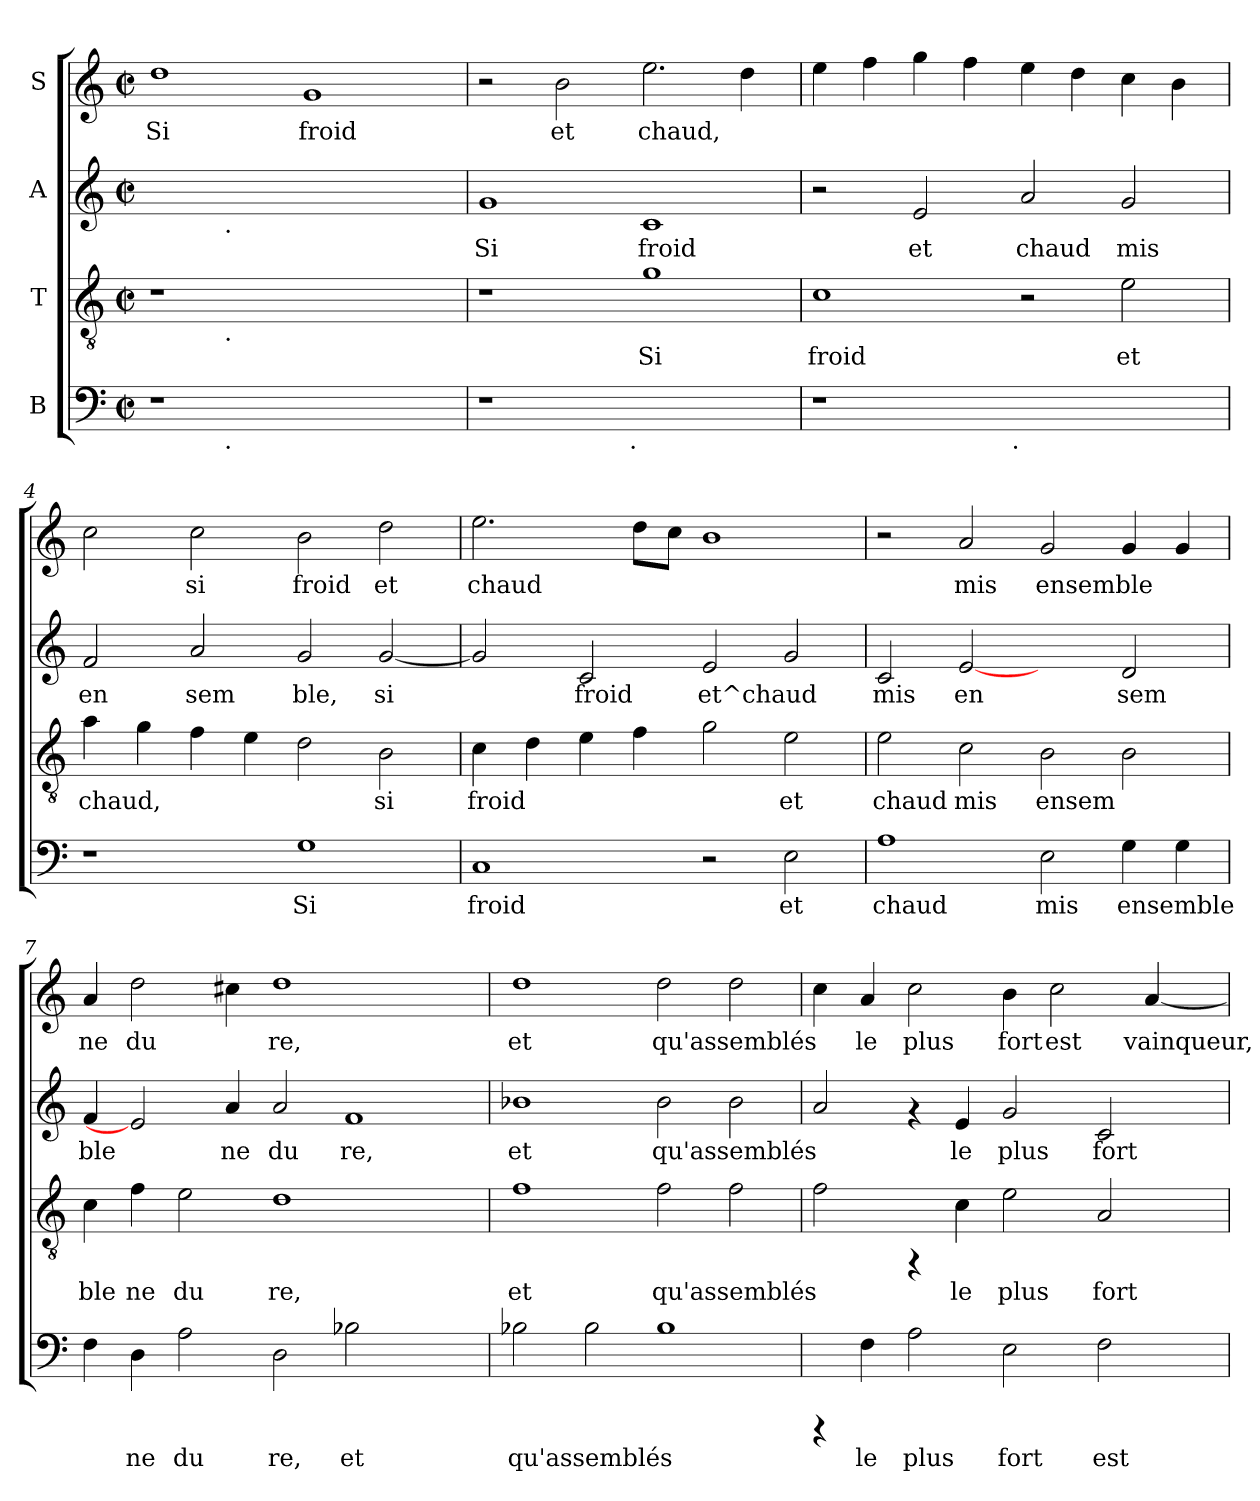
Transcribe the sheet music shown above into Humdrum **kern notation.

**kern	**text	**kern	**text	**kern	**text	**kern	**text
*part4	*part4	*part3	*part3	*part2	*part2	*part1	*part1
*staff4	*staff4	*staff3	*staff3	*staff2	*staff2	*staff1	*staff1
*I"B	*	*I"T	*	*I"A	*	*I"S	*
!!LO:PB:g=z
*stria5	*	*stria5	*	*stria5	*	*stria5	*
*clefF4	*	*clefGv2	*	*clefG2	*	*clefG2	*
*k[]	*	*k[]	*	*k[]	*	*k[]	*
*C:	*	*C:	*	*C:	*	*C:	*
*M2/2	*	*M2/2	*	*M2/2	*	*M2/2	*
*met(c|)	*	*met(c|)	*	*met(c|)	*	*met(c|)	*
=1	=1	=1	=1	=1	=1	=1	=1
!	!	!	!	!	!	!	!LO:LY:b:cj
*^	*	*^	*	*	*	*	*
1r	4...ryy	.	1r	4...ryy	.	4...ryy	.	1dd	Si
!	!	!	!	!	!	!LO:TX:b:t=.	!	!	!
!	!	!	!	!LO:TX:b:t=.	!	!	!	!	!
!	!LO:TX:b:t=.	!	!	!	!	!	!	!	!
.	1ryy	.	.	1ryy	.	1ryy	.	.	.
!	!	!	!	!	!	!	!	!	!LO:LY:b:cj
1ryy	.	.	1ryy	.	.	.	.	1g	froid
.	2ryy	.	.	2ryy	.	2ryy	.	.	.
.	32ryy	.	.	32ryy	.	32ryy	.	.	.
=2	=2	=2	=2	=2	=2	=2	=2	=2	=2
!	!	!	!	!	!	!	!LO:LY:b:cj	!	!
*	*	*	*v	*v	*	*	*	*	*
1r	2ryy	.	1r	.	1g	Si	2r	.
!	!	!	!	!	!	!	!	!LO:LY:b:cj
.	4...ryy	.	.	.	.	.	2b\	et
!	!LO:TX:b:t=.	!	!	!	!	!	!	!
.	1ryy	.	.	.	.	.	.	.
!	!	!	!	!LO:LY:b:cj	!	!LO:LY:b:cj	!	!LO:LY:b:cj
1ryy	.	.	1g	Si	1c	froid	2.ee\	chaud,
!	!	!	!	!	!	!	!	!LO:LY:b:cj
.	.	.	.	.	.	.	4dd\	.
.	32ryy	.	.	.	.	.	.	.
=3	=3	=3	=3	=3	=3	=3	=3	=3
!	!	!	!	!LO:LY:b:cj	!	!	!	!LO:LY:b:cj
1r	2ryy	.	1c	froid	2r	.	4ee\	.
!	!	!	!	!	!	!	!	!LO:LY:b:cj
.	.	.	.	.	.	.	4ff\	.
!	!	!	!	!	!	!LO:LY:b:cj	!	!LO:LY:b:cj
.	4ryy	.	.	.	2e/	et	4gg\	.
!	!	!	!	!	!	!	!	!LO:LY:b:cj
.	8...ryy	.	.	.	.	.	4ff\	.
!	!LO:TX:b:t=.	!	!	!	!	!	!	!
.	1ryy	.	.	.	.	.	.	.
!	!	!	!	!	!	!LO:LY:b:cj	!	!LO:LY:b:cj
1ryy	.	.	2r	.	2a/	chaud	4ee\	.
!	!	!	!	!	!	!	!	!LO:LY:b:cj
.	.	.	.	.	.	.	4dd\	.
!	!	!	!	!LO:LY:b:cj	!	!LO:LY:b:cj	!	!LO:LY:b:cj
.	.	.	2e\	et	2g/	mis	4cc\	.
!	!	!	!	!	!	!	!	!LO:LY:b:cj
.	.	.	.	.	.	.	4b\	.
.	64ryy	.	.	.	.	.	.	.
=4	=4	=4	=4	=4	=4	=4	=4	=4
!	!	!	!	!LO:LY:b:cj	!	!LO:LY:b:cj	!	!LO:LY:b:cj
*v	*v	*	*	*	*	*	*	*
1r	.	4a\	chaud,	2f/	en	2cc\	.
!	!	!	!LO:LY:b:cj	!	!	!	!
.	.	4g\	.	.	.	.	.
!	!	!	!LO:LY:b:cj	!	!LO:LY:b:cj	!	!LO:LY:b:cj
.	.	4f\	.	2a/	sem	2cc\	si
!	!	!	!LO:LY:b:cj	!	!	!	!
.	.	4e\	.	.	.	.	.
!	!LO:LY:b:cj	!	!LO:LY:b:cj	!	!LO:LY:b:cj	!	!LO:LY:b:cj
1G	Si	2d\	.	2g/	ble,	2b\	froid
!	!	!	!LO:LY:b:cj	!	!LO:LY:b:cj	!	!LO:LY:b:cj
.	.	2B\	si	[<2g/	si	2dd\	et
=5	=5	=5	=5	=5	=5	=5	=5
!	!LO:LY:b:cj	!	!LO:LY:b:cj	!	!LO:LY:b:cj	!	!LO:LY:b:cj
1C	froid	4c\	froid	2g/]	.	2.ee\	chaud
!	!	!	!LO:LY:b:cj	!	!	!	!
.	.	4d\	.	.	.	.	.
!	!	!	!LO:LY:b:cj	!	!LO:LY:b:cj	!	!
.	.	4e\	.	2c/	froid	.	.
!	!	!	!LO:LY:b:cj	!	!	!	!LO:LY:b:cj
.	.	4f\	.	.	.	8dd\L	.
!	!	!	!	!	!	!	!LO:LY:b:cj
.	.	.	.	.	.	8cc\J	.
!	!	!	!LO:LY:b:cj	!	!LO:LY:b:cj	!	!LO:LY:b:cj
2r	.	2g\	.	2e/	et^chaud	1b	.
!	!LO:LY:b:cj	!	!LO:LY:b:cj	!	!LO:LY:b:cj	!	!
2E\	et	2e\	et	2g/	.	.	.
!!LO:LB:g=z
=6	=6	=6	=6	=6	=6	=6	=6
!	!LO:LY:b:cj	!	!LO:LY:b:cj	!	!LO:LY:b:cj	!	!
1A	chaud	2e\	chaud	2c/	mis	2r	.
!	!	!	!LO:LY:b:cj	!	!LO:LY:b:cj	!	!LO:LY:b:cj
.	.	2c\	mis	[2e	en	2a/	mis
!	!LO:LY:b:cj	!	!LO:LY:b:cj	!	!	!	!LO:LY:b:cj
2E\	mis	2B\	ensem	2ryy	.	2g/	ensemble
!	!LO:LY:b:cj	!	!LO:LY:b:cj	!	!LO:LY:b:cj	!	!LO:LY:b:cj
4G\	ensemble	2B\	.	2d/	sem	4g/	.
!	!LO:LY:b:cj	!	!	!	!	!	!LO:LY:b:cj
4G\	.	.	.	.	.	4g/	.
=7	=7	=7	=7	=7	=7	=7	=7
!	!LO:LY:b:cj	!	!LO:LY:b:cj	!	!LO:LY:b:cj	!	!LO:LY:b:cj
4F\	.	4c\	ble	4f/	ble	4a/	ne
!	!LO:LY:b:cj	!	!LO:LY:b:cj	!	!	!	!LO:LY:b:cj
4D\	ne	4f\	ne	2e]	.	2dd\	du
!	!LO:LY:b:cj	!	!LO:LY:b:cj	!	!	!	!
2A\	du	2e\	du	.	.	.	.
!	!	!	!	!	!LO:LY:b:cj	!	!LO:LY:b:cj
.	.	.	.	4a/	ne	4cc#\	.
!	!LO:LY:b:cj	!	!LO:LY:b:cj	!	!LO:LY:b:cj	!	!LO:LY:b:cj
2D\	re,	1d	re,	2a/	du	1dd	re,
!	!LO:LY:b:cj	!	!	!	!LO:LY:b:cj	!	!
2B-X\	et	.	.	1f	re,	.	.
2ryy	.	2ryy	.	.	.	2ryy	.
=8	=8	=8	=8	=8	=8	=8	=8
!	!LO:LY:b:cj	!	!LO:LY:b:cj	!	!LO:LY:b:cj	!	!LO:LY:b:cj
2B-X\	qu'assemblés	1f	et	1b-X	et	1dd	et
!	!LO:LY:b:cj	!	!	!	!	!	!
2B-\	.	.	.	.	.	.	.
!	!LO:LY:b:cj	!	!LO:LY:b:cj	!	!LO:LY:b:cj	!	!LO:LY:b:cj
1B-	.	2f\	qu'assemblés	2b-\	qu'assemblés	2dd\	qu'assemblés
!	!	!	!LO:LY:b:cj	!	!LO:LY:b:cj	!	!LO:LY:b:cj
.	.	2f\	.	2b-\	.	2dd\	.
=9	=9	=9	=9	=9	=9	=9	=9
!	!	!	!LO:LY:b:cj	!	!LO:LY:b:cj	!	!LO:LY:b:cj
4rCCC	.	2f\	.	2a/	.	4cc\	.
!	!LO:LY:b:cj	!	!	!	!	!	!LO:LY:b:cj
4F\	le	.	.	.	.	4a/	le
!	!LO:LY:b:cj	!	!	!	!	!	!LO:LY:b:cj
2A\	plus	4rFF	.	4rf	.	2cc\	plus
!	!	!	!LO:LY:b:cj	!	!LO:LY:b:cj	!	!
.	.	4c\	le	4e/	le	.	.
!	!LO:LY:b:cj	!	!LO:LY:b:cj	!	!LO:LY:b:cj	!	!LO:LY:b:cj
2E\	fort	2e\	plus	2g/	plus	4b\	fort
!	!	!	!	!	!	!	!LO:LY:b:cj
.	.	.	.	.	.	2cc\	est
!	!LO:LY:b:cj	!	!LO:LY:b:cj	!	!LO:LY:b:cj	!	!
2F\	est	2A/	fort	2c/	fort	.	.
!	!	!	!	!	!	!	!LO:LY:b:cj
.	.	.	.	.	.	[<4a/	vainqueur,
=	=	=	=	=	=	=	=
*-	*-	*-	*-	*-	*-	*-	*-
